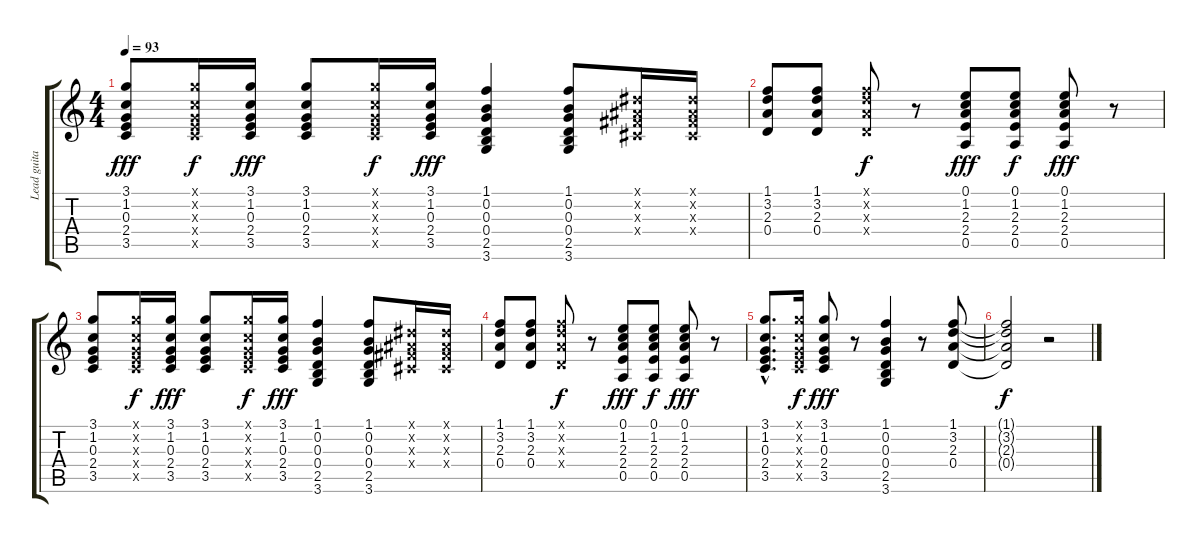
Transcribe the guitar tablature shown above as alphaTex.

\track ("Lead guitar" "Lead guita") {instrument electricguitarclean}
\staff {score tabs}
\tuning (E4 B3 G3 D3 A2 E2) {hide}
\ts (4 4)
\tempo 93
\clef g2
\ks c
(3.1 1.2 0.3 2.4 3.5).8{dy fff} (3.1{x} 1.2{x} 0.3{x} 2.4{x} 3.5{x}).16{dy f} (3.1 1.2 0.3 2.4 3.5).16{dy fff} (3.1 1.2 0.3 2.4 3.5).8 (3.1{x} 1.2{x} 0.3{x} 2.4{x} 3.5{x}).16{dy f} (3.1 1.2 0.3 2.4 3.5).16{dy fff} (1.1 0.2 0.3 0.4 2.5 3.6).4 (1.1 0.2 0.3 0.4 2.5 3.6).8 (-1.1{x} -1.2{x} -1.3{x} -1.4{x}).16 (-1.1{x} -1.2{x} -1.3{x} -1.4{x}).16 |
(1.1 3.2 2.3 0.4).8 (1.1 3.2 2.3 0.4).8 (1.1{x} 3.2{x} 2.3{x} 0.4{x}).8{dy f} r.8 (0.1 1.2 2.3 2.4 0.5).8{dy fff} (0.1 1.2 2.3 2.4 0.5).8{dy f} (0.1 1.2 2.3 2.4 0.5).8{dy fff} r.8 |
(3.1 1.2 0.3 2.4 3.5).8 (3.1{x} 1.2{x} 0.3{x} 2.4{x} 3.5{x}).16{dy f} (3.1 1.2 0.3 2.4 3.5).16{dy fff} (3.1 1.2 0.3 2.4 3.5).8 (3.1{x} 1.2{x} 0.3{x} 2.4{x} 3.5{x}).16{dy f} (3.1 1.2 0.3 2.4 3.5).16{dy fff} (1.1 0.2 0.3 0.4 2.5 3.6).4 (1.1 0.2 0.3 0.4 2.5 3.6).8 (-1.1{x} -1.2{x} -1.3{x} -1.4{x}).16 (-1.1{x} -1.2{x} -1.3{x} -1.4{x}).16 |
(1.1 3.2 2.3 0.4).8 (1.1 3.2 2.3 0.4).8 (1.1{x} 3.2{x} 2.3{x} 0.4{x}).8{dy f} r.8 (0.1 1.2 2.3 2.4 0.5).8{dy fff} (0.1 1.2 2.3 2.4 0.5).8{dy f} (0.1 1.2 2.3 2.4 0.5).8{dy fff} r.8 |
(3.1{hac} 1.2{hac} 0.3{hac} 2.4{hac} 3.5{hac}).8{d} (3.1{x} 1.2{x} 0.3{x} 2.4{x} 3.5{x}).16{dy f} (3.1 1.2 0.3 2.4 3.5).8{dy fff} r.8 (1.1 0.2 0.3 0.4 2.5 3.6).4 r.8 (1.1 3.2 2.3 0.4).8 |
(1.1{t} 3.2{t} 2.3{t} 0.4{t}).2{dy f} r.2
